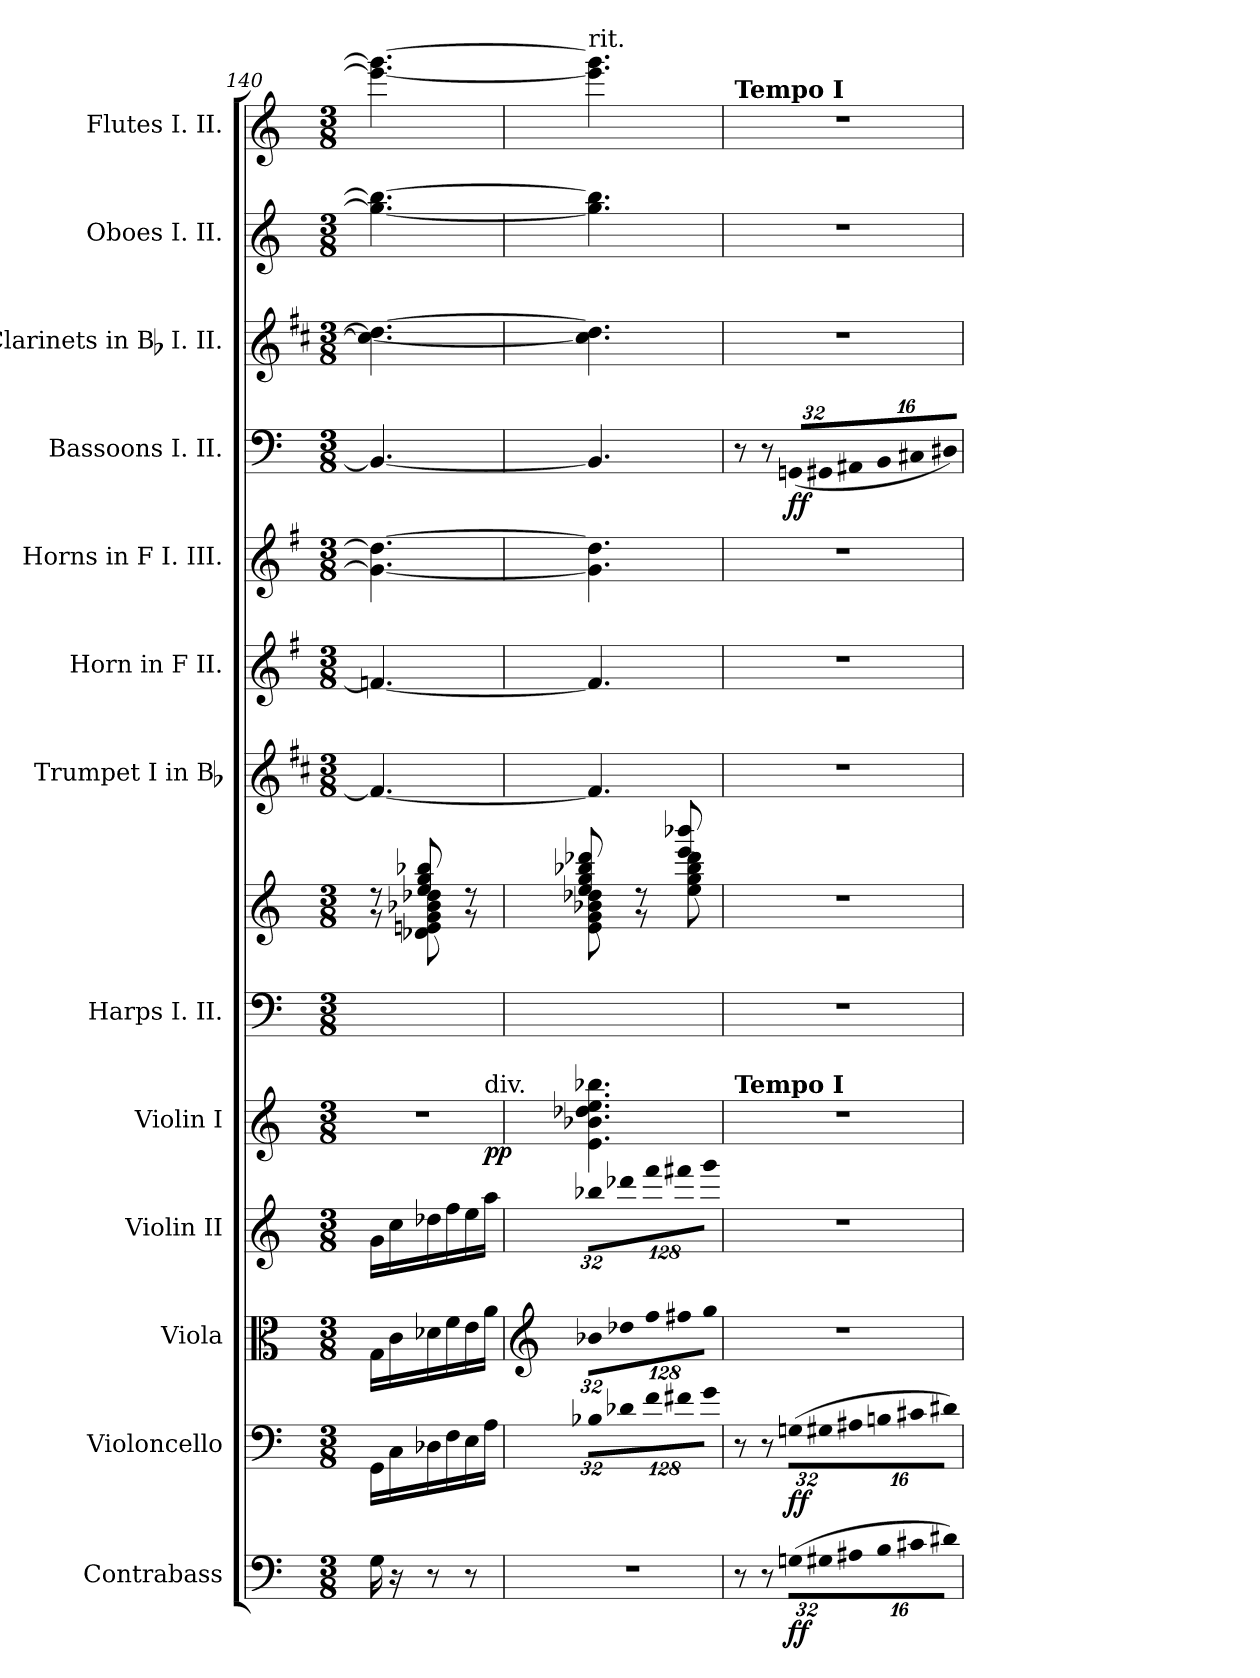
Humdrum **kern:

**kern	**dynam	**kern	**dynam	**kern	**kern	**kern	**dynam	**kern	**kern	**kern	**kern	**kern	**kern	**dynam	**kern	**kern	**kern
*part13	*part13	*part12	*part12	*part11	*part10	*part9	*part9	*part8	*part8	*part7	*part6	*part5	*part4	*part4	*part3	*part2	*part1
*staff14	*staff14	*staff13	*staff13	*staff12	*staff11	*staff10	*staff10	*staff9	*staff8	*staff7	*staff6	*staff5	*staff4	*staff4	*staff3	*staff2	*staff1
*I"Contrabass	*	*I"Violoncello	*	*I"Viola	*I"Violin II	*I"Violin I	*	*I"Harps I. II.	*	*I"Trumpet I in Bb	*I"Horn in F II.	*I"Horns in F I. III.	*I"Bassoons I. II.	*	*I"Clarinets in Bb I. II.	*I"Oboes I. II.	*I"Flutes I. II.
*I'Cb.	*	*I'Vc.	*	*I'Vla.	*I'Vln. II	*I'Vln. I	*	*I'Hp.	*	*I'Tpt.	*I'Hn.	*I'Hn.	*I'Bsn.	*	*I'Cl.	*I'Ob.	*I'Fl.
!!LO:PB:g=z
*clefF4	*	*clefF4	*	*clefC3	*clefG2	*clefG2	*	*clefF4	*clefG2	*clefG2	*clefG2	*clefG2	*clefF4	*	*clefG2	*clefG2	*clefG2
*ITrd7c12	*	*	*	*	*	*	*	*	*	*ITrd1c2	*ITrd4c7	*ITrd4c7	*	*	*ITrd1c2	*	*
*k[]	*	*k[]	*	*k[]	*k[]	*k[]	*	*k[]	*k[]	*k[]	*k[]	*k[]	*k[]	*	*k[]	*k[]	*k[]
*C:	*	*C:	*	*C:	*C:	*C:	*	*C:	*C:	*C:	*C:	*C:	*C:	*	*C:	*C:	*C:
*M3/8	*	*M3/8	*	*M3/8	*M3/8	*M3/8	*	*M3/8	*M3/8	*M3/8	*M3/8	*M3/8	*M3/8	*	*M3/8	*M3/8	*M3/8
=140	=140	=140	=140	=140	=140	=140	=140	=140	=140	=140	=140	=140	=140	=140	=140	=140	=140
!	!	!	!	!	!	!LO:N:vis=1	!	!LO:N:vis=1	!	!	!	!	!	!	!	!	!
*	*	*	*	*	*	*^	*	*	*^	*	*	*	*	*	*	*	*
16GGi\	.	16GGi\LL	.	16Gi\LL	16gi\LL	4.r	4ryy	.	4.ryy	8r	8r	4.ei/_<	4.B-Xi/_<	4.c#i\_< 4.gi_>	4.BB-i/_<	.	4.b-i\_< 4.cc#i_>	4.ggi\_< 4.bb-i_>	4.eeei\_< 4.gggi_>
16r	.	16Ci\	.	16ci\	16cci\	.	.	.	.	.	.	.	.	.	.	.	.	.	.
8r	.	16D-Xi\	.	16d-Xi\	16dd-Xi\	.	.	.	.	8d-Xi\ 8eni 8gi 8b-Xi 8dd-Xi	8eei/ 8ggi 8bb-Xi	.	.	.	.	.	.	.	.
.	.	16Fi\	.	16fi\	16ffi\	.	.	.	.	.	.	.	.	.	.	.	.	.	.
8r	.	16Ei\	.	16ei\	16eei\	.	16ryy	.	.	8r	8r	.	.	.	.	.	.	.	.
!	!	!	!	!	!	!	!LO:TX:a:t=div.	!	!	!	!	!	!	!	!	!	!	!	!
.	.	16Ai\JJ	.	16ai\JJ	16aai\JJ	.	16ryy	pp	.	.	.	.	.	.	.	.	.	.	.
*	*	*	*	*	*	*v	*v	*	*	*	*	*	*	*	*	*	*	*	*
=141	=141	=141	=141	=141	=141	=141	=141	=141	=141	=141	=141	=141	=141	=141	=141	=141	=141	=141
*	*	*	*	*clefG2	*	*	*	*	*	*	*	*	*	*	*	*	*	*
*	*	*	*	*	*	*^	*	*	*	*	*	*	*	*	*	*	*	*
!LO:N:vis=1	!	!	!	!	!	!	!	!	!	!	!	!	!	!	!	!	!	!	!
*	*	*	*	*	*	*v	*v	*	*	*	*	*	*	*	*	*	*	*	*
*	*	*Xbrackettup	*	*	*	*	*	*	*	*	*	*	*	*	*	*	*	*
*	*	*	*	*	*	*^	*	*	*	*	*	*	*	*	*	*	*	*
!	!	!LO:N:vis=16	!	!	!	!	!	!	!	!	!	!	!	!	!	!	!	!	!
*	*	*	*	*	*	*v	*v	*	*	*	*	*	*	*	*	*	*	*	*
*	*	*	*	*Xbrackettup	*	*	*	*	*	*	*	*	*	*	*	*	*	*
*	*	*	*	*	*	*^	*	*	*	*	*	*	*	*	*	*	*	*
!	!	!	!	!LO:N:vis=16	!	!	!	!	!	!	!	!	!	!	!	!	!	!	!
*	*	*	*	*	*	*v	*v	*	*	*	*	*	*	*	*	*	*	*	*
*	*	*	*	*	*Xbrackettup	*	*	*	*	*	*	*	*	*	*	*	*	*
*	*	*	*	*	*	*^	*	*	*	*	*	*	*	*	*	*	*	*
!	!	!	!	!	!	!	!	!	!	!	!	!	!	!	!	!	!	!	!LO:TX:t=rit.
!	!	!	!	!	!LO:N:vis=16	!	!	!	!LO:N:vis=1	!	!	!	!	!	!	!	!	!	!
*	*	*	*	*	*	*v	*v	*	*	*	*	*	*	*	*	*	*	*	*
4.r	.	256%19B-Xi\LL	.	256%19b-Xi\LL	256%19bb-Xi\LL	4.ei\ 4.b-Xi 4.dd-Xi 4.eei 4.bb-Xi	.	4.ryy	8ei\ 8gi 8b-Xi 8dd-Xi	8eei/ 8ggi 8bb-Xi 8ddd-Xi	4.ei/]	4.B-i/]	4.c#i\] 4.gi]	4.BB-i/]	.	4.b-i\] 4.cc#i]	4.ggi\] 4.bb-i]	4.eeei\] 4.gggi]
!	!	!LO:N:vis=16	!	!LO:N:vis=16	!LO:N:vis=16	!	!	!	!	!	!	!	!	!	!	!	!	!
.	.	1024%77d-Xi\	.	1024%77dd-Xi\	1024%77ddd-Xi\	.	.	.	.	.	.	.	.	.	.	.	.	.
.	.	.	.	.	.	.	.	.	8r	8r	.	.	.	.	.	.	.	.
!	!	!LO:N:vis=16	!	!LO:N:vis=16	!LO:N:vis=16	!	!	!	!	!	!	!	!	!	!	!	!	!
.	.	1024%77fi\	.	1024%77ffi\	1024%77fffi\	.	.	.	.	.	.	.	.	.	.	.	.	.
!	!	!LO:N:vis=16	!	!LO:N:vis=16	!LO:N:vis=16	!	!	!	!	!	!	!	!	!	!	!	!	!
.	.	1024%77f#Xi\	.	1024%77ff#Xi\	1024%77fff#Xi\	.	.	.	.	.	.	.	.	.	.	.	.	.
.	.	.	.	.	.	.	.	.	8eei\ 8ggi 8bb-i 8ddd-i	8eeei/ 8bbb-Xi	.	.	.	.	.	.	.	.
!	!	!LO:N:vis=16	!	!LO:N:vis=16	!LO:N:vis=16	!	!	!	!	!	!	!	!	!	!	!	!	!
.	.	1024%77gi\JJ	.	1024%77ggi\JJ	1024%77gggi\JJ	.	.	.	.	.	.	.	.	.	.	.	.	.
*	*	*	*	*	*	*	*	*	*v	*v	*	*	*	*	*	*	*	*
=142	=142	=142	=142	=142	=142	=142	=142	=142	=142	=142	=142	=142	=142	=142	=142	=142	=142
!	!	!	!	!	!	!	!	!	!	!	!	!	!	!	!	!	!LO:TX:a:B:t=Tempo I
!	!	!	!	!	!	!LO:TX:a:B:t=Tempo I	!	!	!	!	!	!	!	!	!	!	!
!	!	!	!	!LO:N:vis=1	!LO:N:vis=1	!LO:N:vis=1	!	!LO:N:vis=1	!LO:N:vis=1	!LO:N:vis=1	!LO:N:vis=1	!LO:N:vis=1	!	!	!LO:N:vis=1	!LO:N:vis=1	!LO:N:vis=1
8r	.	8r	.	4.r	4.r	4.r	.	4.r	4.r	4.r	4.r	4.r	8r	.	4.r	4.r	4.r
8r	.	8r	.	.	.	.	.	.	.	.	.	.	8r	.	.	.	.
*Xbrackettup	*	*	*	*	*	*	*	*	*	*	*	*	*	*	*	*	*
!LO:N:vis=32	!	!LO:N:vis=32	!	!	!	!	!	!	!	!	!	!	!	!	!	!	!
*	*	*	*	*	*	*	*	*	*	*	*	*	*Xbrackettup	*	*	*	*
!	!	!	!	!	!	!	!	!	!	!	!	!	!LO:N:vis=32	!	!	!	!
(1024%21GGni\LLL	ff	(1024%21Gni\LLL	ff	.	.	.	.	.	.	.	.	.	(1024%21GGni/LLL	ff	.	.	.
!LO:N:vis=32	!	!LO:N:vis=32	!	!	!	!	!	!	!	!	!	!	!LO:N:vis=32	!	!	!	!
1024%21GG#Xi\	.	1024%21G#Xi\	.	.	.	.	.	.	.	.	.	.	1024%21GG#Xi/	.	.	.	.
!LO:N:vis=32	!	!LO:N:vis=32	!	!	!	!	!	!	!	!	!	!	!LO:N:vis=32	!	!	!	!
512%11AA#Xi\	.	512%11A#Xi\	.	.	.	.	.	.	.	.	.	.	512%11AA#Xi/	.	.	.	.
!LO:N:vis=32	!	!LO:N:vis=32	!	!	!	!	!	!	!	!	!	!	!LO:N:vis=32	!	!	!	!
1024%21BBi\	.	1024%21Bni\	.	.	.	.	.	.	.	.	.	.	1024%21BBi/	.	.	.	.
!LO:N:vis=32	!	!LO:N:vis=32	!	!	!	!	!	!	!	!	!	!	!LO:N:vis=32	!	!	!	!
1024%21C#Xi\	.	1024%21c#Xi\	.	.	.	.	.	.	.	.	.	.	1024%21C#Xi/	.	.	.	.
!LO:N:vis=32	!	!LO:N:vis=32	!	!	!	!	!	!	!	!	!	!	!LO:N:vis=32	!	!	!	!
512%11D#Xi\JJJ)	.	512%11d#Xi\JJJ)	.	.	.	.	.	.	.	.	.	.	512%11D#Xi/JJJ)	.	.	.	.
=	=	=	=	=	=	=	=	=	=	=	=	=	=	=	=	=	=
*-	*-	*-	*-	*-	*-	*-	*-	*-	*-	*-	*-	*-	*-	*-	*-	*-	*-
